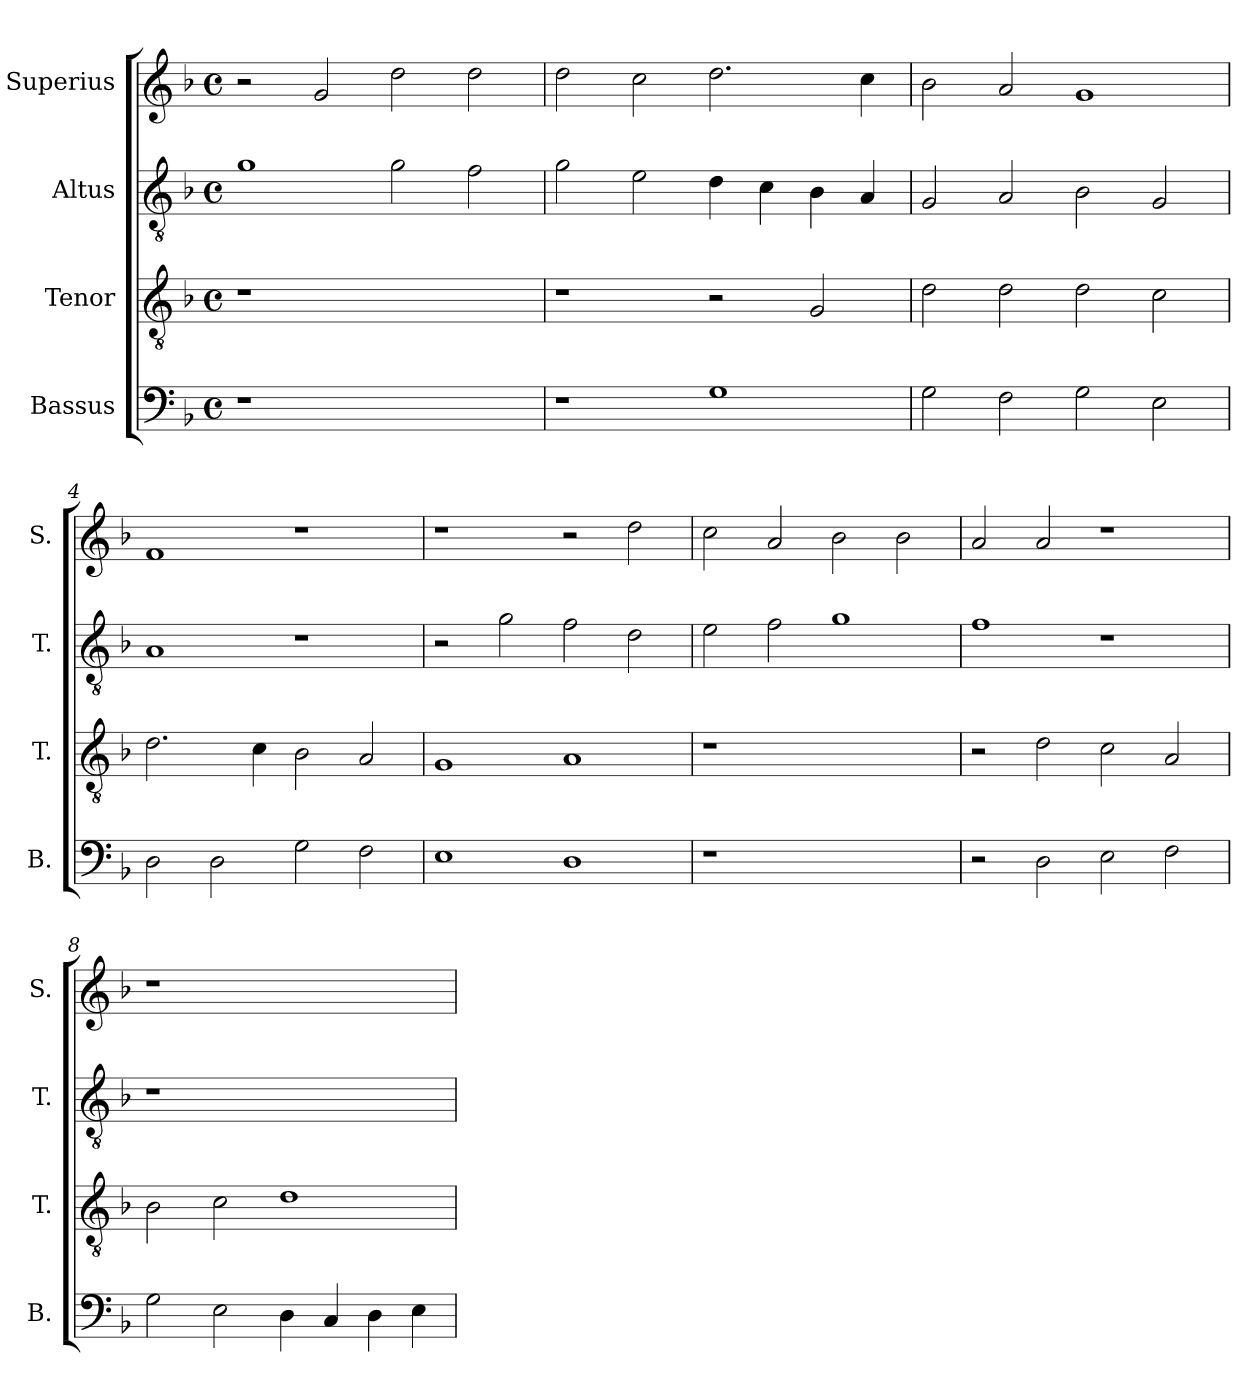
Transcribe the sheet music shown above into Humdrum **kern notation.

**kern	**kern	**kern	**kern
*part4	*part3	*part2	*part1
*staff4	*staff3	*staff2	*staff1
*I"Bassus	*I"Tenor	*I"Altus	*I"Superius
*I'B.	*I'T.	*I'T.	*I'S.
!!LO:PB:g=z
*clefF4	*clefGv2	*clefGv2	*clefG2
*	*ITrd7c12	*ITrd7c12	*
*k[b-]	*k[b-]	*k[b-]	*k[b-]
*F:	*F:	*F:	*F:
*M4/4	*M4/4	*M4/4	*M4/4
*met(c)	*met(c)	*met(c)	*met(c)
=1	=1	=1	=1
!LO:N:vis=1	!LO:N:vis=1	!	!
1r	1r	1Gi	2r
.	.	.	2gi/
1ryy	1ryy	2Gi\	2ddi\
.	.	2Fi\	2ddi\
=2	=2	=2	=2
1r	1r	2Gi\	2ddi\
.	.	2Ei\	2cci\
1Gi	2r	4Di\	2.ddi\
.	.	4Ci\	.
.	2GGi/	4BB-i\	.
.	.	4AAi/	4cci\
=3	=3	=3	=3
2Gi\	2Di\	2GGi/	2b-i\
2Fi\	2Di\	2AAi/	2ai/
2Gi\	2Di\	2BB-i\	1gi
2Ei\	2Ci\	2GGi/	.
=4	=4	=4	=4
2Di\	2.Di\	1AAi	1fi
2Di\	.	.	.
.	4Ci\	.	.
2Gi\	2BB-i\	1r	1r
2Fi\	2AAi/	.	.
!!LO:LB:g=z
=5	=5	=5	=5
1Ei	1GGi	2r	1r
.	.	2Gi\	.
1Di	1AAi	2Fi\	2r
.	.	2Di\	2ddi\
=6	=6	=6	=6
!LO:N:vis=1	!LO:N:vis=1	!	!
1r	1r	2Ei\	2cci\
.	.	2Fi\	2ai/
1ryy	1ryy	1Gi	2b-i\
.	.	.	2b-i\
=7	=7	=7	=7
2r	2r	1Fi	2ai/
2Di\	2Di\	.	2ai/
2Ei\	2Ci\	1r	1r
2Fi\	2AAi/	.	.
=8	=8	=8	=8
!	!	!LO:N:vis=1	!LO:N:vis=1
2Gi\	2BB-i\	1r	1r
2Ei\	2Ci\	.	.
4Di\	1Di	1ryy	1ryy
4Ci/	.	.	.
4Di\	.	.	.
4Ei\	.	.	.
=	=	=	=
*-	*-	*-	*-
